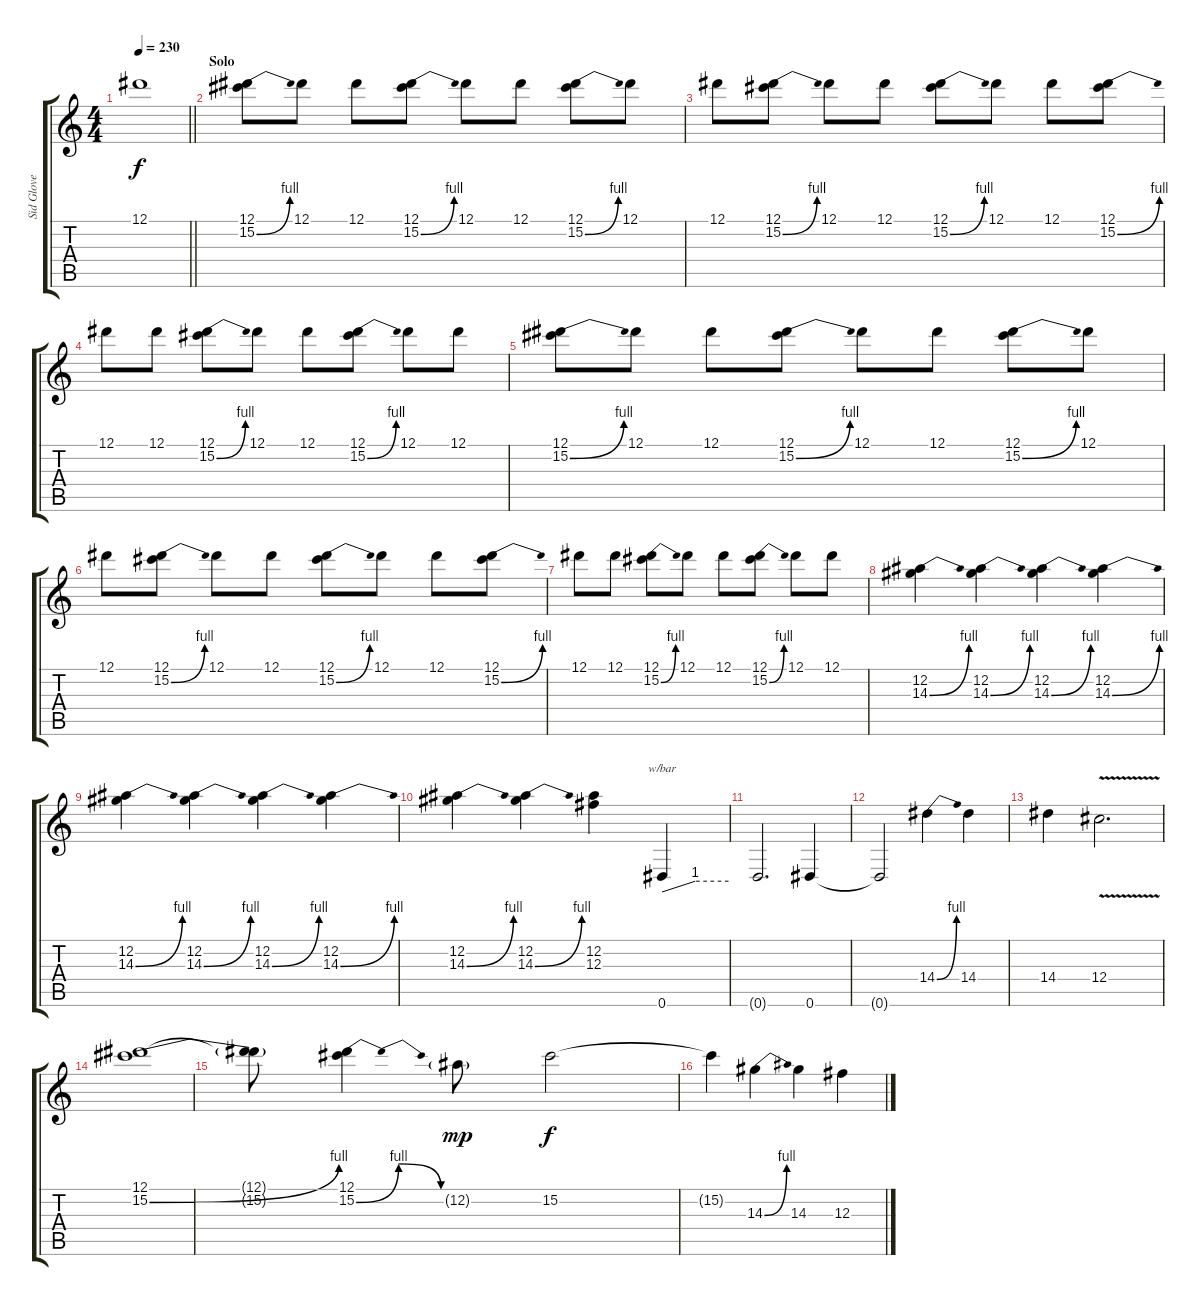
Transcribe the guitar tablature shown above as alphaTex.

\track ("Sid Glove" "Sid Glove") {instrument distortionguitar}
\staff {score tabs}
\tuning (Eb4 Bb3 Gb3 Db3 Ab2 Eb2) {hide}
\ts (4 4)
\tempo 230
\clef g2
\barLineRight lightlight
\ks c
12.1{t}.1{dy f} |
\section ("" "Solo")
(12.1 15.2{be (bend 0 0 60 4)}).8{volume 13} 12.1.8 12.1.8 (12.1 15.2{be (bend 0 0 60 4)}).8 12.1.8 12.1.8 (12.1 15.2{be (bend 0 0 60 4)}).8 12.1.8 |
12.1.8 (12.1 15.2{be (bend 0 0 60 4)}).8 12.1.8 12.1.8 (12.1 15.2{be (bend 0 0 60 4)}).8 12.1.8 12.1.8 (12.1 15.2{be (bend 0 0 60 4)}).8 |
12.1.8 12.1.8 (12.1 15.2{be (bend 0 0 60 4)}).8 12.1.8 12.1.8 (12.1 15.2{be (bend 0 0 60 4)}).8 12.1.8 12.1.8 |
(12.1 15.2{be (bend 0 0 60 4)}).8 12.1.8 12.1.8 (12.1 15.2{be (bend 0 0 60 4)}).8 12.1.8 12.1.8 (12.1 15.2{be (bend 0 0 60 4)}).8 12.1.8 |
12.1.8 (12.1 15.2{be (bend 0 0 60 4)}).8 12.1.8 12.1.8 (12.1 15.2{be (bend 0 0 60 4)}).8 12.1.8 12.1.8 (12.1 15.2{be (bend 0 0 60 4)}).8 |
12.1.8 12.1.8 (12.1 15.2{be (bend 0 0 60 4)}).8 12.1.8 12.1.8 (12.1 15.2{be (bend 0 0 60 4)}).8 12.1.8 12.1.8 |
(12.2 14.3{be (bend 0 0 60 4)}).4 (12.2 14.3{be (bend 0 0 60 4)}).4 (12.2 14.3{be (bend 0 0 60 4)}).4 (12.2 14.3{be (bend 0 0 60 4)}).4 |
(12.2 14.3{be (bend 0 0 60 4)}).4 (12.2 14.3{be (bend 0 0 60 4)}).4 (12.2 14.3{be (bend 0 0 60 4)}).4 (12.2 14.3{be (bend 0 0 60 4)}).4 |
(12.2 14.3{be (bend 0 0 60 4)}).4 (12.2 14.3{be (bend 0 0 60 4)}).4 (12.2 12.3).4 0.6.4{tbe (custom default 0 0 30 4 60 4)} |
0.6{t}.2{d} 0.6.4 |
0.6{t}.2 14.4{be (bend 0 0 60 4)}.4 14.4.4 |
14.4.4 12.4{v}.2{d} |
(12.1 15.2{be (bend 0 0 60 4)}).1 |
(12.1{t} 15.2{t}).8 (12.1 15.2{be (bendrelease 0 0 10 4 35 4 60 0)}).4 12.2{g}.8{dy mp} 15.2.2{dy f} |
15.2{t}.4 14.3{be (bend 0 0 60 4)}.4 14.3.4 12.3.4
